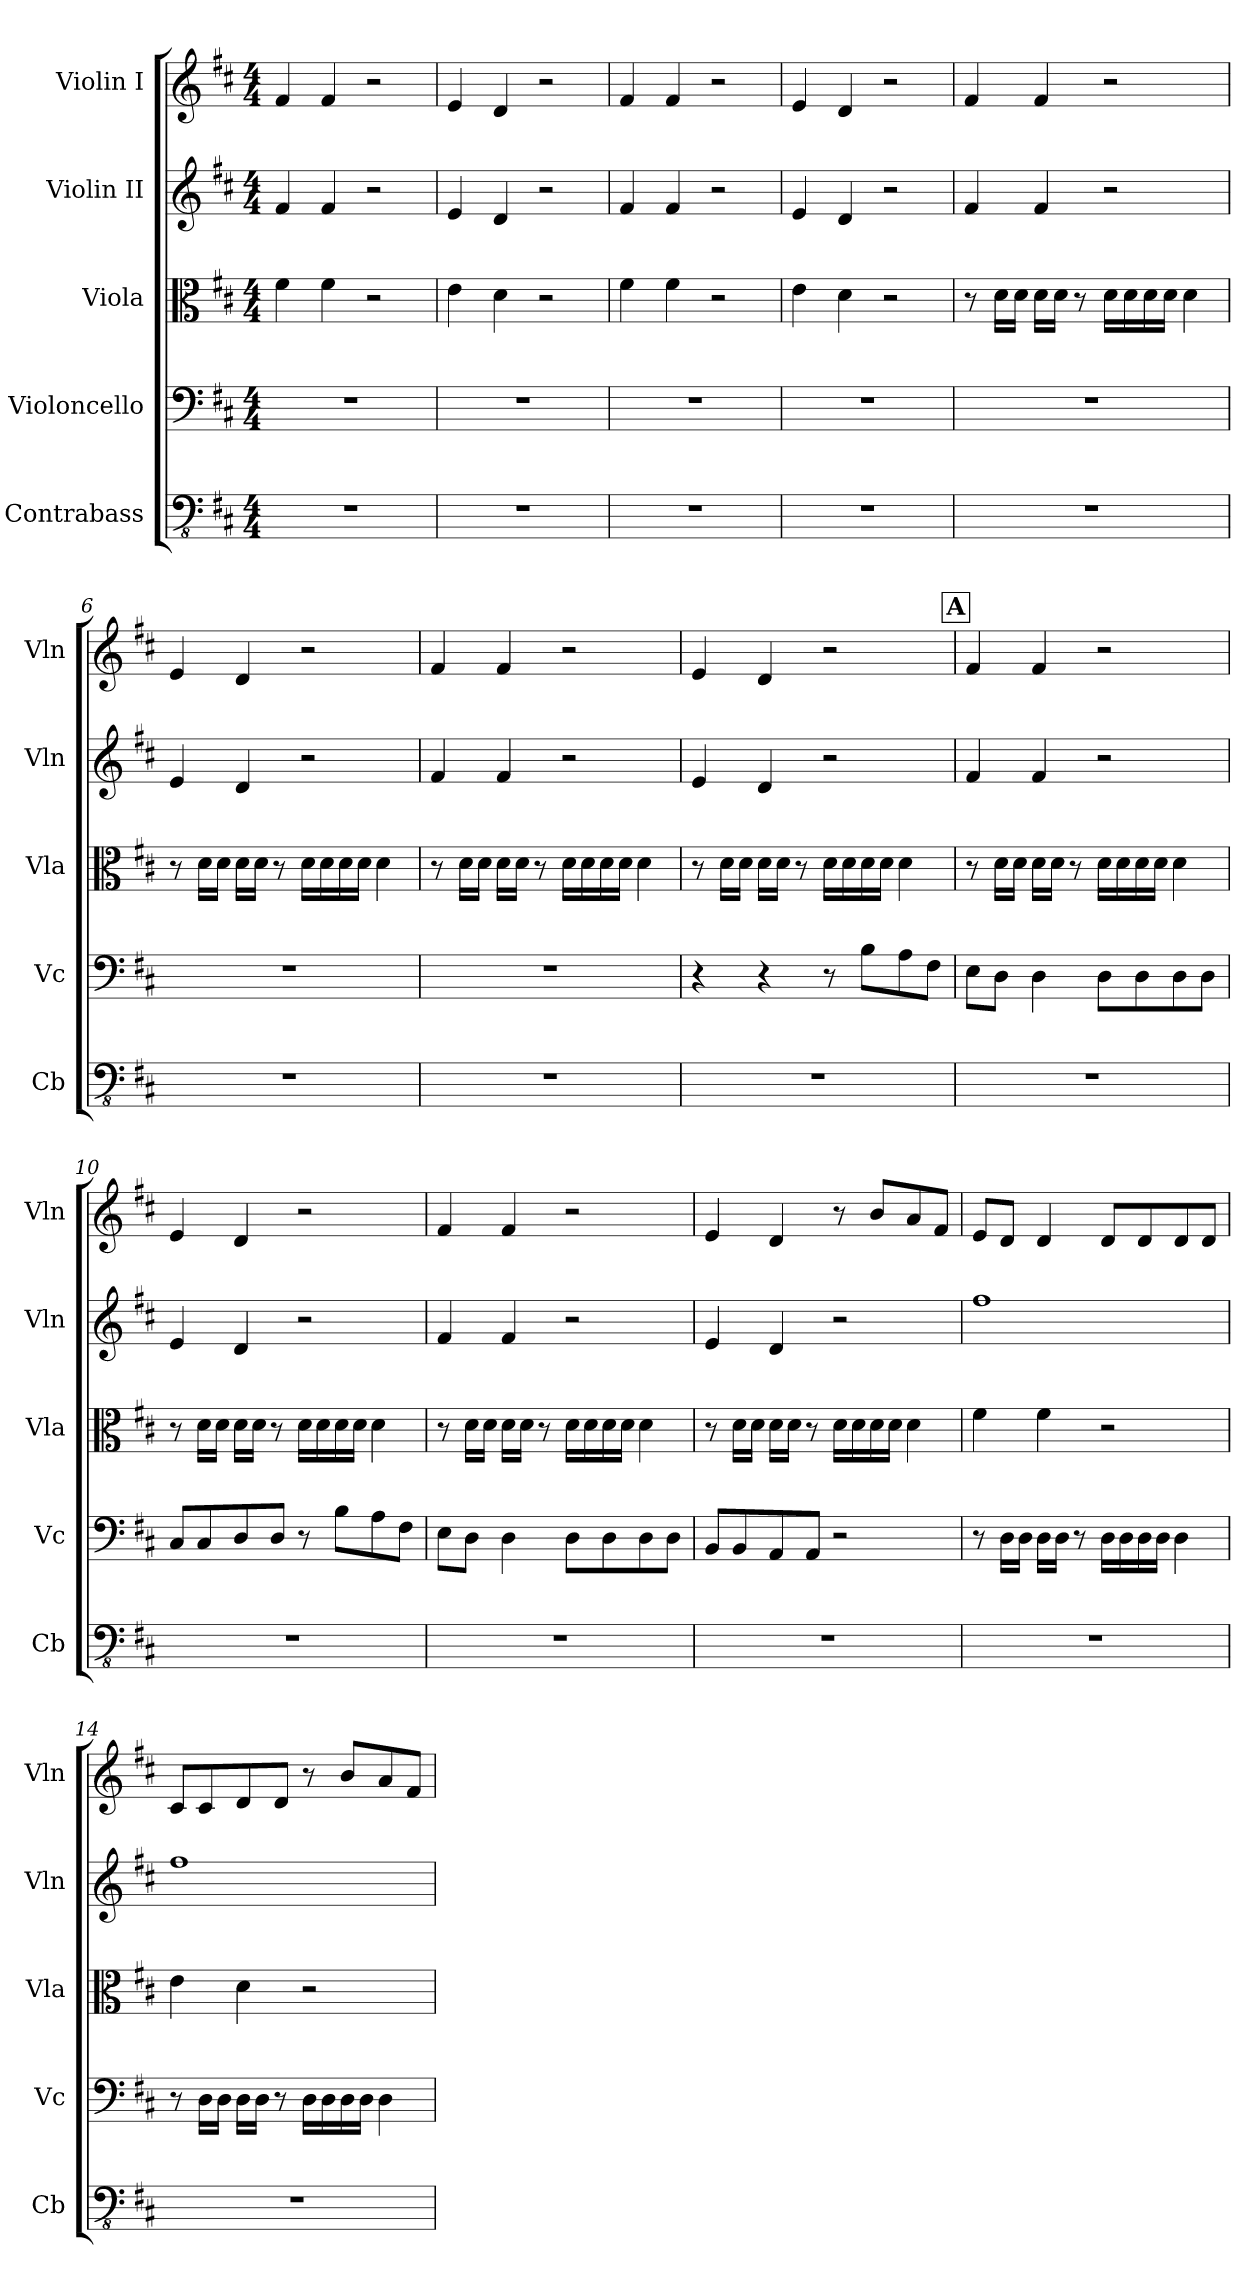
**kern	**kern	**kern	**kern	**kern
*part5	*part4	*part3	*part2	*part1
*staff5	*staff4	*staff3	*staff2	*staff1
*I"Contrabass	*I"Violoncello	*I"Viola	*I"Violin II	*I"Violin I
*I'Cb	*I'Vc	*I'Vla	*I'Vln	*I'Vln
*clefFv4	*clefF4	*clefC3	*clefG2	*clefG2
*ITrd7c12	*	*	*	*
*k[f#c#]	*k[f#c#]	*k[f#c#]	*k[f#c#]	*k[f#c#]
*M4/4	*M4/4	*M4/4	*M4/4	*M4/4
=1	=1	=1	=1	=1
1r	1r	4f#\	4f#/	4f#/
.	.	4f#\	4f#/	4f#/
.	.	2r	2r	2r
=2	=2	=2	=2	=2
1r	1r	4e\	4e/	4e/
.	.	4d\	4d/	4d/
.	.	2r	2r	2r
=3	=3	=3	=3	=3
1r	1r	4f#\	4f#/	4f#/
.	.	4f#\	4f#/	4f#/
.	.	2r	2r	2r
=4	=4	=4	=4	=4
1r	1r	4e\	4e/	4e/
.	.	4d\	4d/	4d/
.	.	2r	2r	2r
=5	=5	=5	=5	=5
1r	1r	8r	4f#/	4f#/
.	.	16d\LL	.	.
.	.	16d\JJ	.	.
.	.	16d\LL	4f#/	4f#/
.	.	16d\JJ	.	.
.	.	8r	.	.
.	.	16d\LL	2r	2r
.	.	16d\	.	.
.	.	16d\	.	.
.	.	16d\JJ	.	.
.	.	4d\	.	.
=6	=6	=6	=6	=6
1r	1r	8r	4e/	4e/
.	.	16d\LL	.	.
.	.	16d\JJ	.	.
.	.	16d\LL	4d/	4d/
.	.	16d\JJ	.	.
.	.	8r	.	.
.	.	16d\LL	2r	2r
.	.	16d\	.	.
.	.	16d\	.	.
.	.	16d\JJ	.	.
.	.	4d\	.	.
!!LO:LB:g=z
=7	=7	=7	=7	=7
1r	1r	8r	4f#/	4f#/
.	.	16d\LL	.	.
.	.	16d\JJ	.	.
.	.	16d\LL	4f#/	4f#/
.	.	16d\JJ	.	.
.	.	8r	.	.
.	.	16d\LL	2r	2r
.	.	16d\	.	.
.	.	16d\	.	.
.	.	16d\JJ	.	.
.	.	4d\	.	.
=8	=8	=8	=8	=8
1r	4r	8r	4e/	4e/
.	.	16d\LL	.	.
.	.	16d\JJ	.	.
.	4r	16d\LL	4d/	4d/
.	.	16d\JJ	.	.
.	.	8r	.	.
.	8r	16d\LL	2r	2r
.	.	16d\	.	.
.	8B\L	16d\	.	.
.	.	16d\JJ	.	.
.	8A\	4d\	.	.
.	8F#\J	.	.	.
!!LO:REH:place=s1:a:B:fs=14:t=A
=9	=9	=9	=9	=9
1r	8E\L	8r	4f#/	4f#/
.	8D\J	16d\LL	.	.
.	.	16d\JJ	.	.
.	4D\	16d\LL	4f#/	4f#/
.	.	16d\JJ	.	.
.	.	8r	.	.
.	8D\L	16d\LL	2r	2r
.	.	16d\	.	.
.	8D\	16d\	.	.
.	.	16d\JJ	.	.
.	8D\	4d\	.	.
.	8D\J	.	.	.
!!LO:PB:g=z
=10	=10	=10	=10	=10
1r	8C#/L	8r	4e/	4e/
.	8C#/	16d\LL	.	.
.	.	16d\JJ	.	.
.	8D/	16d\LL	4d/	4d/
.	.	16d\JJ	.	.
.	8D/J	8r	.	.
.	8r	16d\LL	2r	2r
.	.	16d\	.	.
.	8B\L	16d\	.	.
.	.	16d\JJ	.	.
.	8A\	4d\	.	.
.	8F#\J	.	.	.
=11	=11	=11	=11	=11
1r	8E\L	8r	4f#/	4f#/
.	8D\J	16d\LL	.	.
.	.	16d\JJ	.	.
.	4D\	16d\LL	4f#/	4f#/
.	.	16d\JJ	.	.
.	.	8r	.	.
.	8D\L	16d\LL	2r	2r
.	.	16d\	.	.
.	8D\	16d\	.	.
.	.	16d\JJ	.	.
.	8D\	4d\	.	.
.	8D\J	.	.	.
=12	=12	=12	=12	=12
1r	8BB/L	8r	4e/	4e/
.	8BB/	16d\LL	.	.
.	.	16d\JJ	.	.
.	8AA/	16d\LL	4d/	4d/
.	.	16d\JJ	.	.
.	8AA/J	8r	.	.
.	2r	16d\LL	2r	8r
.	.	16d\	.	.
.	.	16d\	.	8b/L
.	.	16d\JJ	.	.
.	.	4d\	.	8a/
.	.	.	.	8f#/J
!!LO:LB:g=z
=13	=13	=13	=13	=13
1r	8r	4f#\	1ff#	8e/L
.	16D\LL	.	.	8d/J
.	16D\JJ	.	.	.
.	16D\LL	4f#\	.	4d/
.	16D\JJ	.	.	.
.	8r	.	.	.
.	16D\LL	2r	.	8d/L
.	16D\	.	.	.
.	16D\	.	.	8d/
.	16D\JJ	.	.	.
.	4D\	.	.	8d/
.	.	.	.	8d/J
=14	=14	=14	=14	=14
1r	8r	4e\	1ff#	8c#/L
.	16D\LL	.	.	8c#/
.	16D\JJ	.	.	.
.	16D\LL	4d\	.	8d/
.	16D\JJ	.	.	.
.	8r	.	.	8d/J
.	16D\LL	2r	.	8r
.	16D\	.	.	.
.	16D\	.	.	8b/L
.	16D\JJ	.	.	.
.	4D\	.	.	8a/
.	.	.	.	8f#/J
=	=	=	=	=
*-	*-	*-	*-	*-
